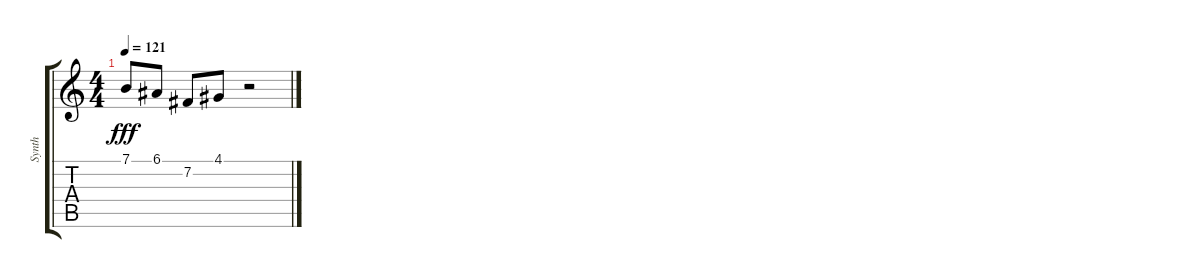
\track ("Synth" "Synth") {instrument voiceoohs}
\staff {score tabs}
\tuning (E4 B3 G3 D3 A2 E2) {hide}
\ts (4 4)
\tempo 121
\clef g2
\ks c
7.1.8{dy fff} 6.1.8 7.2.8 4.1.8 r.2
